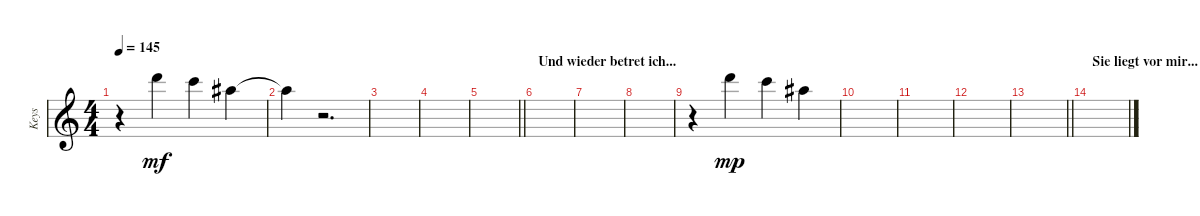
\track ("Keys" "Keys") {instrument pad2warm}
\staff {score}
\tuning (E4 B3 G3 D3 A2 E2 B1) {hide}
\ts (4 4)
\tempo 145
\clef g2
\ks c
r.4{dy mf} 22.1.4 20.1.4 18.1.4 |
18.1{t}.4 r.2{d} |
|
|
\barLineRight lightlight
|
\section ("" "Und wieder betret ich...")
|
|
|
r.4 22.1.4{dy mp} 20.1.4 18.1.4 |
|
|
|
\barLineRight lightlight
|
\section ("" "Sie liegt vor mir...")
